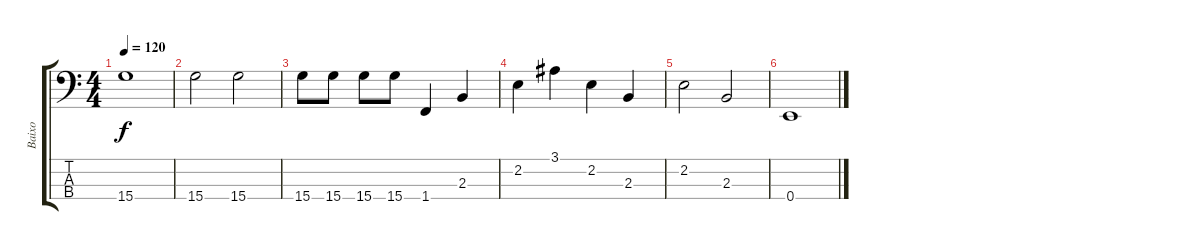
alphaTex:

\track ("Baixo" "Baixo") {instrument fretlessbass}
\staff {score tabs}
\tuning (G2 D2 A1 E1) {hide}
\ts (4 4)
\tempo 120
\clef f4
\ks c
15.4.1{dy f} |
15.4.2 15.4.2 |
15.4.8 15.4.8 15.4.8 15.4.8 1.4.4 2.3.4 |
2.2.4 3.1.4 2.2.4 2.3.4 |
2.2.2 2.3.2 |
0.4.1
